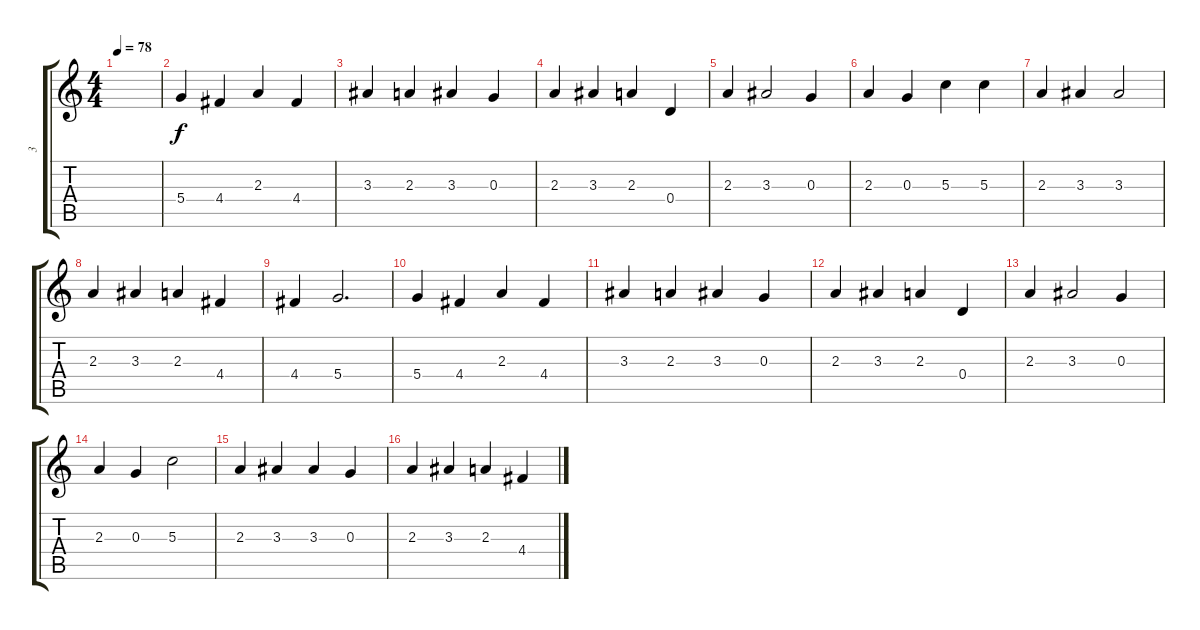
\track ("3" "3") {instrument distortionguitar}
\staff {score tabs}
\tuning (E4 B3 G3 D3 A2 E2) {hide}
\ts (4 4)
\tempo 78
\clef g2
\ks c
|
5.4.4 4.4.4 2.3.4 4.4.4 |
3.3.4 2.3.4 3.3.4 0.3.4 |
2.3.4 3.3.4 2.3.4 0.4.4 |
2.3.4 3.3.2 0.3.4 |
2.3.4 0.3.4 5.3.4 5.3.4 |
2.3.4 3.3.4 3.3.2 |
2.3.4 3.3.4 2.3.4 4.4.4 |
4.4.4 5.4.2{d} |
5.4.4 4.4.4 2.3.4 4.4.4 |
3.3.4 2.3.4 3.3.4 0.3.4 |
2.3.4 3.3.4 2.3.4 0.4.4 |
2.3.4 3.3.2 0.3.4 |
2.3.4 0.3.4 5.3.2 |
2.3.4 3.3.4 3.3.4 0.3.4 |
2.3.4 3.3.4 2.3.4 4.4.4
